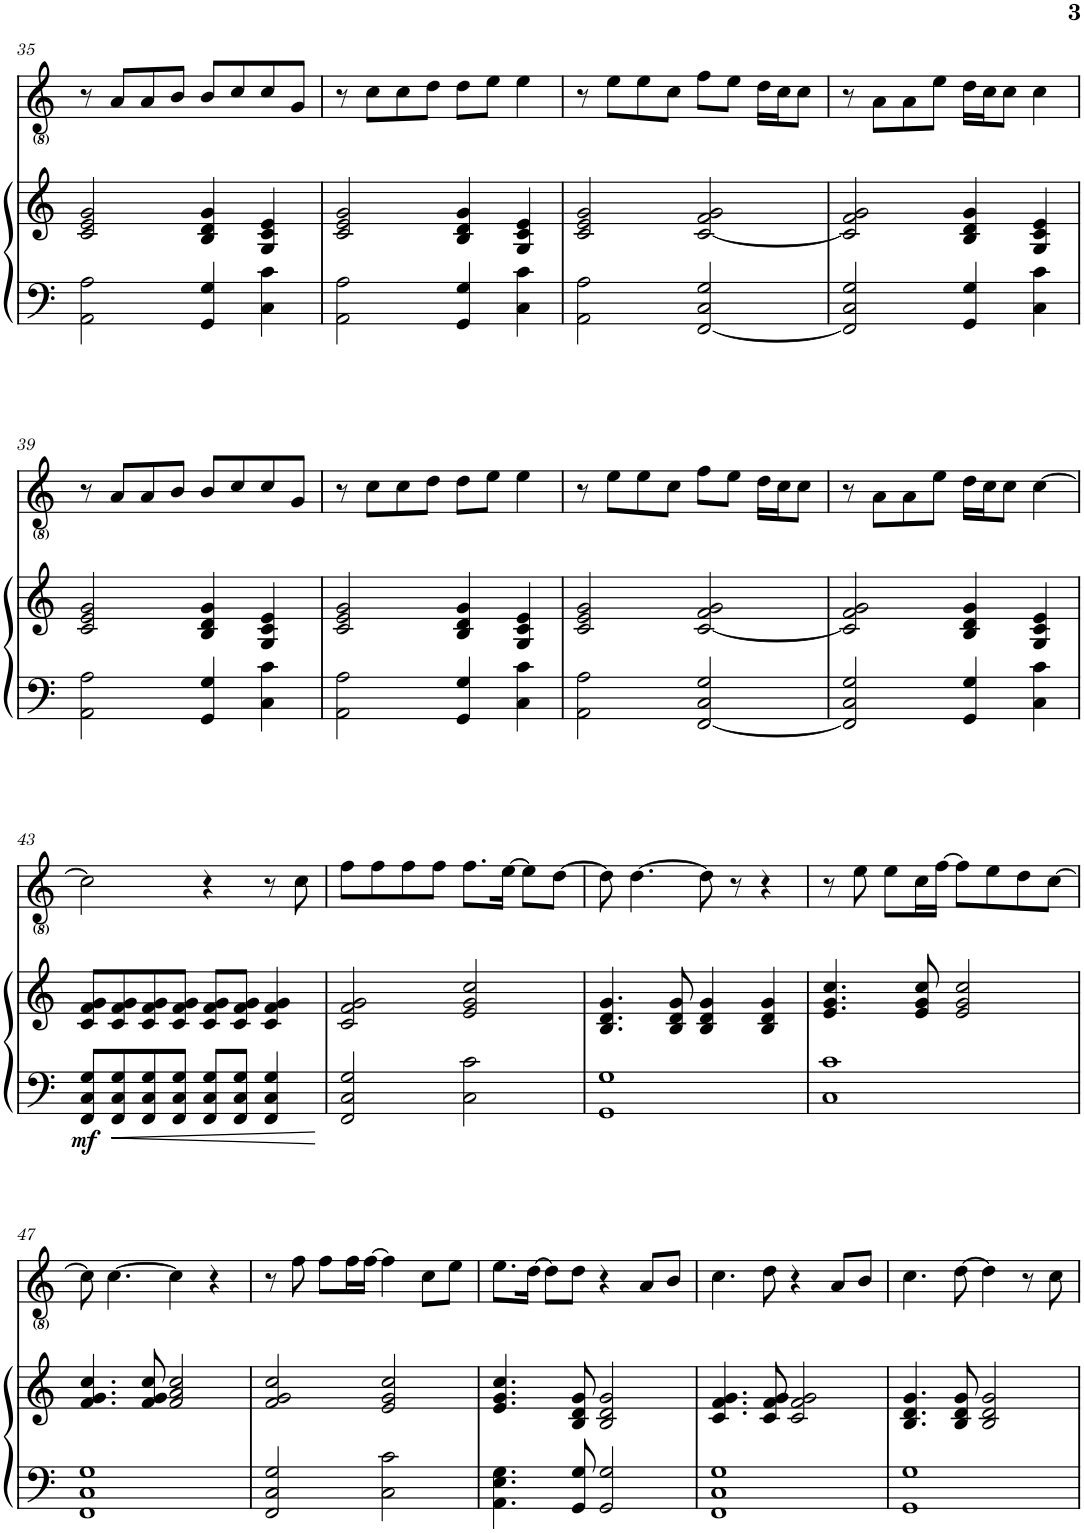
**kern	**kern	**dynam	**kern
*part2	*part2	*part2	*part1
*staff3	*staff2	*staff2/3	*staff1
*I"Piano	*	*	*I"Voice
*I'Pno	*	*	*I'V
!!LO:PB:g=z
*clefF4	*clefG2	*	*clefG2
*k[]	*k[]	*	*k[]
*M4/4	*M4/4	*	*M4/4
=35	=35	=35	=35
2AA\ 2A\	2c/ 2e/ 2g/	.	8r
.	.	.	8a/L
.	.	.	8a/
.	.	.	8b/J
4GG/ 4G/	4B/ 4d/ 4g/	.	8b/L
.	.	.	8cc/
4C\ 4c\	4G/ 4c/ 4e/	.	8cc/
.	.	.	8g/J
=36	=36	=36	=36
2AA\ 2A\	2c/ 2e/ 2g/	.	8r
.	.	.	8cc\L
.	.	.	8cc\
.	.	.	8dd\J
4GG/ 4G/	4B/ 4d/ 4g/	.	8dd\L
.	.	.	8ee\J
4C\ 4c\	4G/ 4c/ 4e/	.	4ee\
=37	=37	=37	=37
2AA\ 2A\	2c/ 2e/ 2g/	.	8r
.	.	.	8ee\L
.	.	.	8ee\
.	.	.	8cc\J
[2FF/ 2C/ 2G/	[2c/ 2f/ 2g/	.	8ff\L
.	.	.	8ee\J
.	.	.	16dd\LL
.	.	.	16cc\J
.	.	.	8cc\J
=38	=38	=38	=38
2FF/] 2C/ 2G/	2c/] 2f/ 2g/	.	8r
.	.	.	8a\L
.	.	.	8a\
.	.	.	8ee\J
4GG/ 4G/	4B/ 4d/ 4g/	.	16dd\LL
.	.	.	16cc\J
.	.	.	8cc\J
4C\ 4c\	4G/ 4c/ 4e/	.	4cc\
!!LO:LB:g=z
=39	=39	=39	=39
2AA\ 2A\	2c/ 2e/ 2g/	.	8r
.	.	.	8a/L
.	.	.	8a/
.	.	.	8b/J
4GG/ 4G/	4B/ 4d/ 4g/	.	8b/L
.	.	.	8cc/
4C\ 4c\	4G/ 4c/ 4e/	.	8cc/
.	.	.	8g/J
=40	=40	=40	=40
2AA\ 2A\	2c/ 2e/ 2g/	.	8r
.	.	.	8cc\L
.	.	.	8cc\
.	.	.	8dd\J
4GG/ 4G/	4B/ 4d/ 4g/	.	8dd\L
.	.	.	8ee\J
4C\ 4c\	4G/ 4c/ 4e/	.	4ee\
=41	=41	=41	=41
2AA\ 2A\	2c/ 2e/ 2g/	.	8r
.	.	.	8ee\L
.	.	.	8ee\
.	.	.	8cc\J
[2FF/ 2C/ 2G/	[2c/ 2f/ 2g/	.	8ff\L
.	.	.	8ee\J
.	.	.	16dd\LL
.	.	.	16cc\J
.	.	.	8cc\J
=42	=42	=42	=42
2FF/] 2C/ 2G/	2c/] 2f/ 2g/	.	8r
.	.	.	8a\L
.	.	.	8a\
.	.	.	8ee\J
4GG/ 4G/	4B/ 4d/ 4g/	.	16dd\LL
.	.	.	16cc\J
.	.	.	8cc\J
4C\ 4c\	4G/ 4c/ 4e/	.	[4cc\
!!LO:LB:g=z
=43	=43	=43	=43
!	!	!LO:DY:b=2	!
8FF/ 8C/ 8G/L	8c/ 8f/ 8g/L	mf	2cc\]
8FF/ 8C/ 8G/	8c/ 8f/ 8g/	.	.
8FF/ 8C/ 8G/	8c/ 8f/ 8g/	.	.
8FF/ 8C/ 8G/J	8c/ 8f/ 8g/J	.	.
8FF/ 8C/ 8G/L	8c/ 8f/ 8g/L	.	4r
8FF/ 8C/ 8G/J	8c/ 8f/ 8g/J	.	.
4FF/ 4C/ 4G/	4c/ 4f/ 4g/	.	8r
.	.	.	8cc\
=44	=44	=44	=44
2FF/ 2C/ 2G/	2c/ 2f/ 2g/	.	8ff\L
.	.	.	8ff\
.	.	.	8ff\
.	.	.	8ff\J
2C\ 2c\	2e/ 2g/ 2cc/	.	8.ff\L
.	.	.	[16ee\Jk
.	.	.	8ee\L]
.	.	.	[8dd\J
=45	=45	=45	=45
1GG 1G	4.B/ 4.d/ 4.g/	.	8dd\]
.	.	.	[4.dd\
.	8B/ 8d/ 8g/	.	.
.	4B/ 4d/ 4g/	.	8dd\]
.	.	.	8r
.	4B/ 4d/ 4g/	.	4r
=46	=46	=46	=46
1C 1c	4.e/ 4.g/ 4.cc/	.	8r
.	.	.	8ee\
.	.	.	8ee\L
.	8e/ 8g/ 8cc/	.	16cc\L
.	.	.	[16ff\JJ
.	2e/ 2g/ 2cc/	.	8ff\L]
.	.	.	8ee\
.	.	.	8dd\
.	.	.	[8cc\J
!!LO:LB:g=z
=47	=47	=47	=47
1FF 1C 1G	4.f/ 4.g/ 4.cc/	.	8cc\]
.	.	.	[4.cc\
.	8f/ 8g/ 8cc/	.	.
.	2f/ 2a/ 2cc/	.	4cc\]
.	.	.	4r
=48	=48	=48	=48
2FF/ 2C/ 2G/	2f/ 2g/ 2cc/	.	8r
.	.	.	8ff\
.	.	.	8ff\L
.	.	.	16ff\L
.	.	.	[16ff\JJ
2C\ 2c\	2e/ 2g/ 2cc/	.	4ff\]
.	.	.	8cc\L
.	.	.	8ee\J
=49	=49	=49	=49
4.AA\ 4.E\ 4.G\	4.e/ 4.g/ 4.cc/	.	8.ee\L
.	.	.	[16dd\Jk
.	.	.	8dd\L]
8GG/ 8G/	8B/ 8d/ 8g/	.	8dd\J
2GG/ 2G/	2B/ 2d/ 2g/	.	4r
.	.	.	8a/L
.	.	.	8b/J
=50	=50	=50	=50
1FF 1C 1G	4.c/ 4.f/ 4.g/	.	4.cc\
.	8c/ 8f/ 8g/	.	8dd\
.	2c/ 2f/ 2g/	.	4r
.	.	.	8a/L
.	.	.	8b/J
=51	=51	=51	=51
1GG 1G	4.B/ 4.d/ 4.g/	.	4.cc\
.	8B/ 8d/ 8g/	.	[8dd\
.	2B/ 2d/ 2g/	.	4dd\]
.	.	.	8r
.	.	.	8cc\
=	=	=	=
*-	*-	*-	*-
